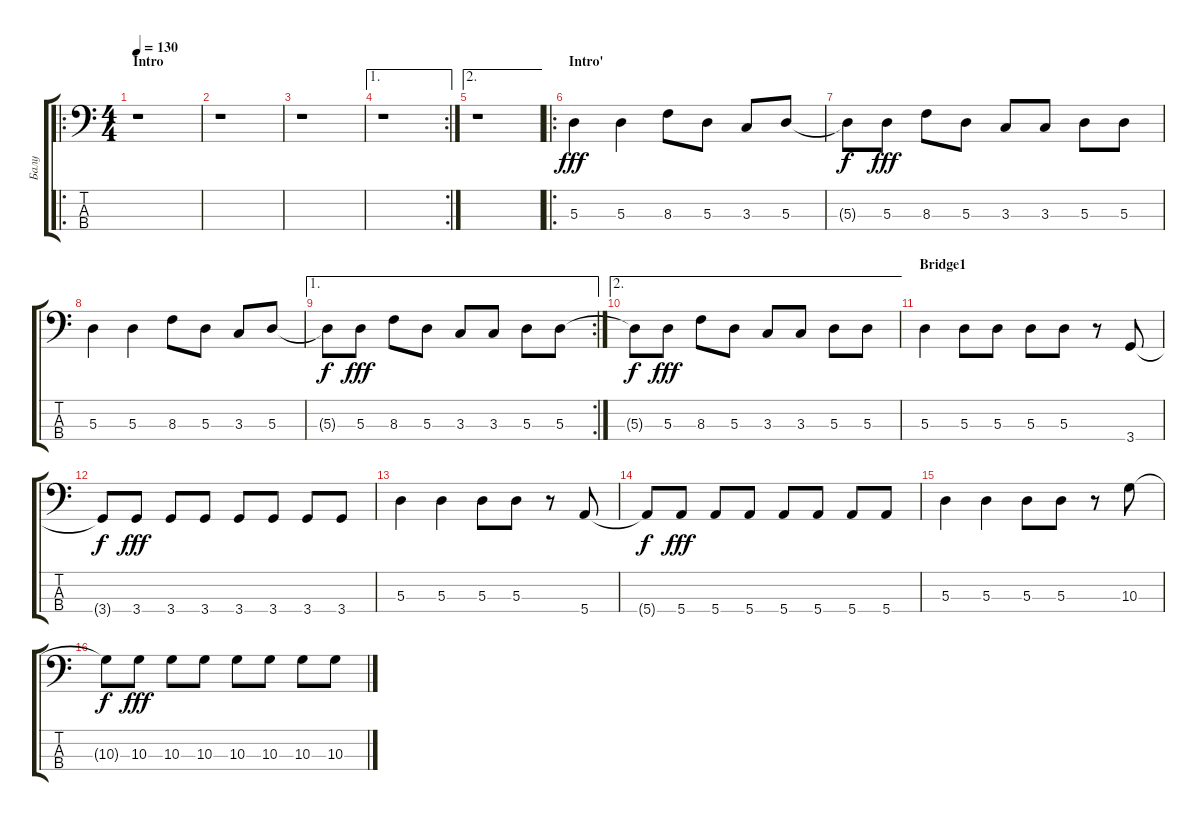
\track ("Балу" "Балу") {instrument electricbassfinger}
\staff {score tabs}
\tuning (G2 D2 A1 E1) {hide}
\ro
\ts (4 4)
\section ("" "Intro")
\tempo 130
\clef f4
\ks c
r.1{dy fff instrument electricbassfinger} |
r.1 |
r.1 |
\ae 1
\rc 2
r.1 |
\ae 2
r.1 |
\ro
\section ("" "Intro'")
5.3.4 5.3.4 8.3.8 5.3.8 3.3.8 5.3.8 |
5.3{t}.8{dy f} 5.3.8{dy fff} 8.3.8 5.3.8 3.3.8 3.3.8 5.3.8 5.3.8 |
5.3.4 5.3.4 8.3.8 5.3.8 3.3.8 5.3.8 |
\ae 1
\rc 2
5.3{t}.8{dy f} 5.3.8{dy fff} 8.3.8 5.3.8 3.3.8 3.3.8 5.3.8 5.3.8 |
\ae 2
5.3{t}.8{dy f} 5.3.8{dy fff} 8.3.8 5.3.8 3.3.8 3.3.8 5.3.8 5.3.8 |
\section ("" "Bridge1")
5.3.4 5.3.8 5.3.8 5.3.8 5.3.8 r.8 3.4.8 |
3.4{t}.8{dy f} 3.4.8{dy fff} 3.4.8 3.4.8 3.4.8 3.4.8 3.4.8 3.4.8 |
5.3.4 5.3.4 5.3.8 5.3.8 r.8 5.4.8 |
5.4{t}.8{dy f} 5.4.8{dy fff} 5.4.8 5.4.8 5.4.8 5.4.8 5.4.8 5.4.8 |
5.3.4 5.3.4 5.3.8 5.3.8 r.8 10.3.8 |
10.3{t}.8{dy f} 10.3.8{dy fff} 10.3.8 10.3.8 10.3.8 10.3.8 10.3.8 10.3.8
